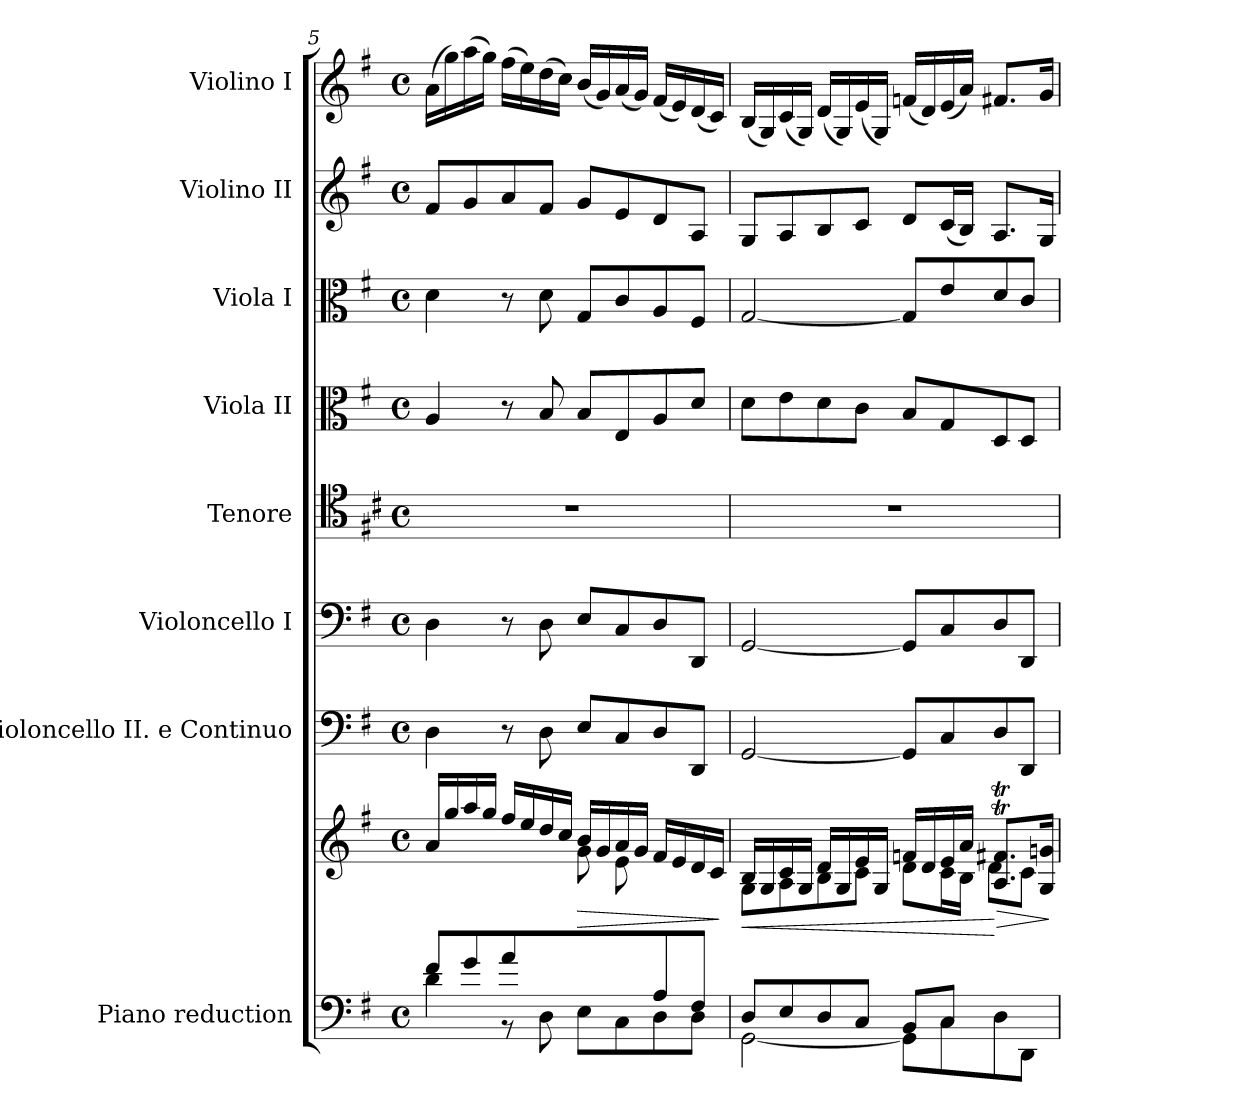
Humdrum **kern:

**kern	**kern	**dynam	**kern	**kern	**kern	**kern	**kern	**kern	**kern
*part8	*part8	*part8	*part7	*part6	*part5	*part4	*part3	*part2	*part1
*staff9	*staff8	*staff8/9	*staff7	*staff6	*staff5	*staff4	*staff3	*staff2	*staff1
*I"Piano reduction	*	*	*I"Violoncello II.  e Continuo	*I"Violoncello I	*I"Tenore	*I"Viola II	*I"Viola I	*I"Violino II	*I"Violino I
*I'Pno	*	*	*	*	*	*	*I'Vla	*I'Vln	*I'Vln
*clefF4	*clefG2	*	*clefF4	*clefF4	*clefC4	*clefC3	*clefC3	*clefG2	*clefG2
*	*	*	*ITrd7c12	*	*ITrd4c7	*	*	*	*
*k[f#]	*k[f#]	*	*k[f#]	*k[f#]	*k[f#]	*k[f#]	*k[f#]	*k[f#]	*k[f#]
*G:	*G:	*	*G:	*G:	*G:	*G:	*G:	*G:	*G:
*M4/4	*M4/4	*	*M4/4	*M4/4	*M4/4	*M4/4	*M4/4	*M4/4	*M4/4
*met(c)	*met(c)	*	*met(c)	*met(c)	*met(c)	*met(c)	*met(c)	*met(c)	*met(c)
=5	=5	=5	=5	=5	=5	=5	=5	=5	=5
*^	*^	*	*	*	*	*	*	*	*
8f#/L	4d\	16a/LL	4.ryy	.	4DD\	4D\	1r	4A/	4d\	8f#/L	(>16a\LL
.	.	16gg/	.	.	.	.	.	.	.	.	16gg\)
8g/	.	16aa/	.	.	.	.	.	.	.	8g/	(>16aa\
.	.	16gg/JJ	.	.	.	.	.	.	.	.	16gg\JJ)
8a/	8r	16ff#/LL	.	.	8r	8r	.	8r	8r	8a/	(>16ff#\LL
.	.	16ee/	.	.	.	.	.	.	.	.	16ee\)
4.ryy	8D\	16dd/	8f#\J	.	8DD\	8D\	.	8B/	8d\	8f#/J	(>16dd\
.	.	16cc/JJ	.	.	.	.	.	.	.	.	16cc\JJ)
!	!	!	!	!LO:HP:b	!	!	!	!	!	!	!
.	8E\L	16b/LL	8g\L	>	8EE/L	8E/L	.	8B/L	8G/L	8g/L	(<16b/LL
.	.	16g/	.	.	.	.	.	.	.	.	16g/)
.	8C\	16a/	8e\	.	8CC/	8C/	.	8E/	8c/	8e/	(<16a/
.	.	16g/JJ	.	.	.	.	.	.	.	.	16g/JJ)
8A/	8D\	16f#/LL	4ryy	.	8DD/	8D/	.	8A/	8A/	8d/	(<16f#/LL
.	.	16e/	.	.	.	.	.	.	.	.	16e/)
8F#/J	8D\J	16d/	.	.	8DDD/J	8DD/J	.	8d/J	8F#/J	8A/J	(<16d/
.	.	16c/JJ	.	.	.	.	.	.	.	.	16c/JJ)
*v	*v	*	*	*	*	*	*	*	*	*	*
*	*v	*v	*	*	*	*	*	*	*	*
.	.	]	.	.	.	.	.	.	.
=6	=6	=6	=6	=6	=6	=6	=6	=6	=6
*^	*	*	*	*	*	*	*	*	*
!	!	!	!LO:HP:b	!	!	!	!	!	!	!
*	*	*^	*	*	*	*	*	*	*	*
8D/L	[2GG\	16B/LL	8G\L	<	[2GGG/	[2GG/	1r	8d\L	[2G/	8G/L	(<16B/LL
.	.	16G/	.	.	.	.	.	.	.	.	16G/)
8E/	.	16c/	8A\	.	.	.	.	8e\	.	8A/	(<16c/
.	.	16G/JJ	.	.	.	.	.	.	.	.	16G/JJ)
8D/	.	16d/LL	8B\	.	.	.	.	8d\	.	8B/	(<16d/LL
.	.	16G/	.	.	.	.	.	.	.	.	16G/)
8C/J	.	16e/	8c\J	.	.	.	.	8c\J	.	8c/J	(<16e/
.	.	16G/JJ	.	.	.	.	.	.	.	.	16G/JJ)
8BB/L	8GG\L]	16fn/LL	8d\L	.	8GGG/L]	8GG/L]	.	8B/L	8G/L]	8d/L	(<16fn/LL
.	.	16d/	.	.	.	.	.	.	.	.	16d/)
8C/J	8C\	16e/	16c\L	.	8CC/	8C/	.	8G/	8e/	(<16c/L	(<16e/
.	.	16a/JJ	16B\JJ	.	.	.	.	.	.	16B/JJ)	16a/JJ)
!	!	!	!	!LO:HP:n=1:b	!	!	!	!	!	!	!
4ryy	8D\	8.A/T 8.f#X/TL	8d\L	[ >	8DD/	8D/	.	8D/	8d/	8.A/L	8.f#X/L
.	8DD\J	.	8c\J	.	8DDD/J	8DD/J	.	8D/J	8c/J	.	.
.	.	16G/ 16g/Jk	.	.	.	.	.	.	.	16G/Jk	16g/Jk
*v	*v	*	*	*	*	*	*	*	*	*	*
*	*v	*v	*	*	*	*	*	*	*	*
.	.	]	.	.	.	.	.	.	.
=	=	=	=	=	=	=	=	=	=
*-	*-	*-	*-	*-	*-	*-	*-	*-	*-
